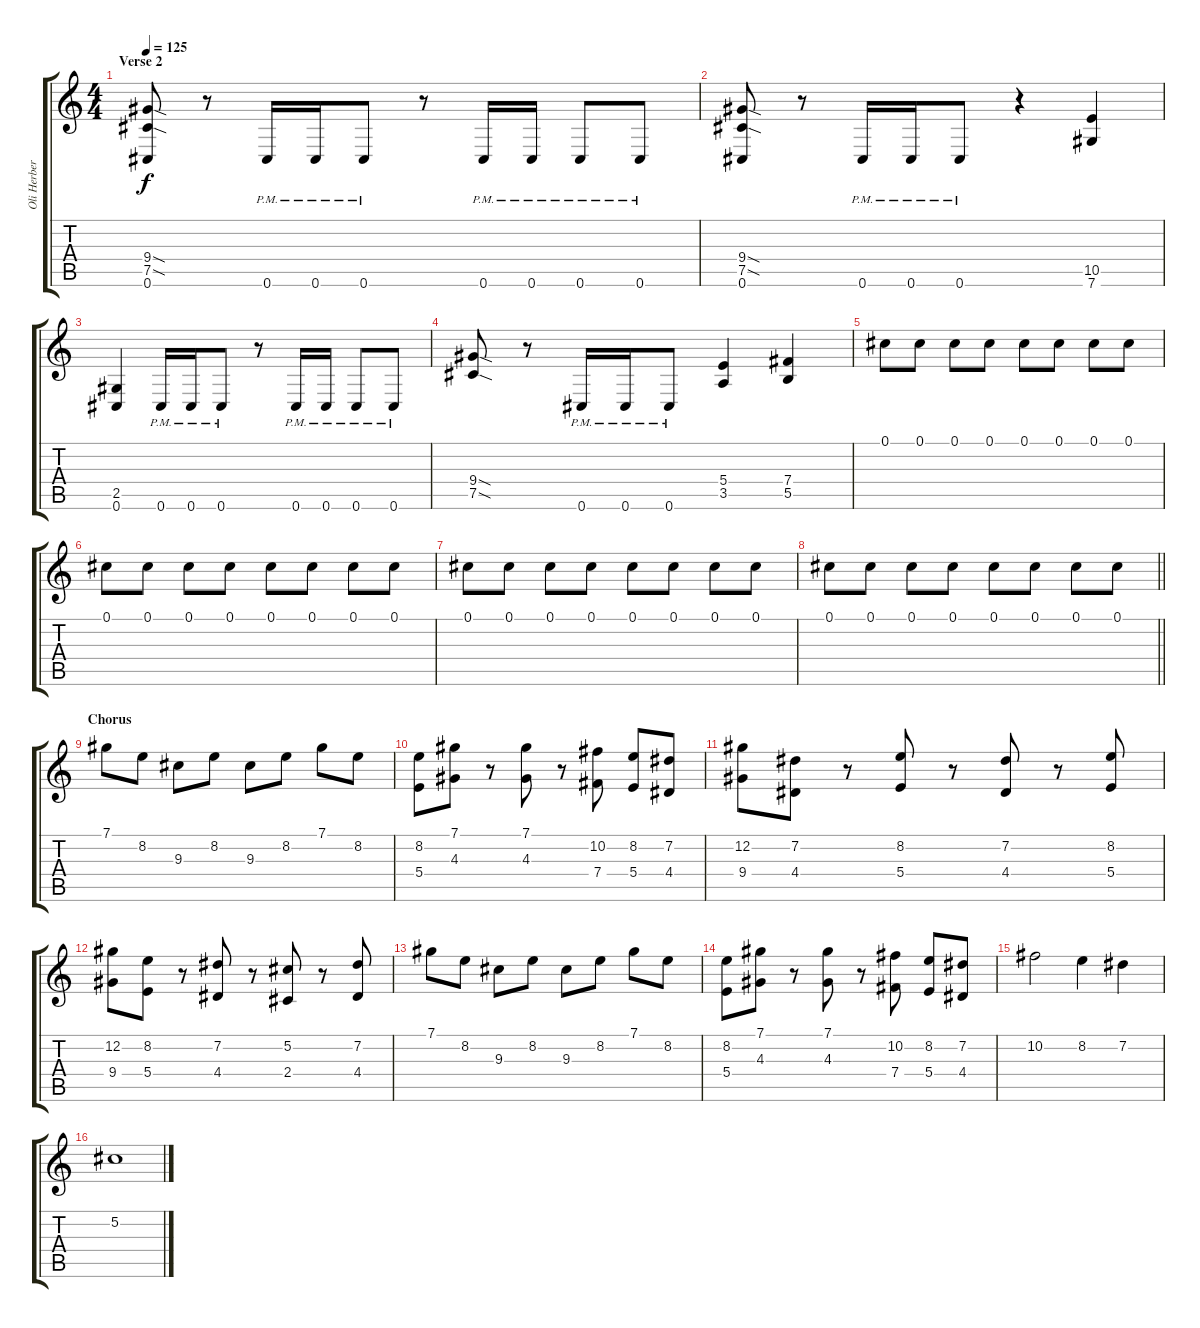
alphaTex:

\track ("Oli Herbert" "Oli Herber") {instrument overdrivenguitar}
\staff {score tabs}
\tuning (Db4 Ab3 E3 B2 Gb2 Db2) {hide}
\ts (4 4)
\section ("" "Verse 2")
\tempo 125
\clef g2
\ks c
(9.4{sod} 7.5{sod} 0.6).8{dy f} r.8 0.6{pm}.16 0.6{pm}.16 0.6{pm}.8 r.8 0.6{pm}.16 0.6{pm}.16 0.6{pm}.8 0.6{pm}.8 |
(9.4{sod} 7.5{sod} 0.6).8 r.8 0.6{pm}.16 0.6{pm}.16 0.6{pm}.8 r.4 (10.5 7.6).4 |
(2.5 0.6).4 0.6{pm}.16 0.6{pm}.16 0.6{pm}.8 r.8 0.6{pm}.16 0.6{pm}.16 0.6{pm}.8 0.6{pm}.8 |
(9.4{sod} 7.5{sod}).8 r.8 0.6{pm}.16 0.6{pm}.16 0.6{pm}.8 (5.4 3.5).4 (7.4 5.5).4 |
0.1.8 0.1.8 0.1.8 0.1.8 0.1.8 0.1.8 0.1.8 0.1.8 |
0.1.8 0.1.8 0.1.8 0.1.8 0.1.8 0.1.8 0.1.8 0.1.8 |
0.1.8 0.1.8 0.1.8 0.1.8 0.1.8 0.1.8 0.1.8 0.1.8 |
\barLineRight lightlight
0.1.8 0.1.8 0.1.8 0.1.8 0.1.8 0.1.8 0.1.8 0.1.8 |
\section ("" "Chorus")
7.1.8 8.2.8 9.3.8 8.2.8 9.3.8 8.2.8 7.1.8 8.2.8 |
(8.2 5.4).8 (7.1 4.3).8 r.8 (7.1 4.3).8 r.8 (10.2 7.4).8 (8.2 5.4).8 (7.2 4.4).8 |
(12.2 9.4).8 (7.2 4.4).8 r.8 (8.2 5.4).8 r.8 (7.2 4.4).8 r.8 (8.2 5.4).8 |
(12.2 9.4).8 (8.2 5.4).8 r.8 (7.2 4.4).8 r.8 (5.2 2.4).8 r.8 (7.2 4.4).8 |
7.1.8 8.2.8 9.3.8 8.2.8 9.3.8 8.2.8 7.1.8 8.2.8 |
(8.2 5.4).8 (7.1 4.3).8 r.8 (7.1 4.3).8 r.8 (10.2 7.4).8 (8.2 5.4).8 (7.2 4.4).8 |
10.2.2 8.2.4 7.2.4 |
5.2.1
